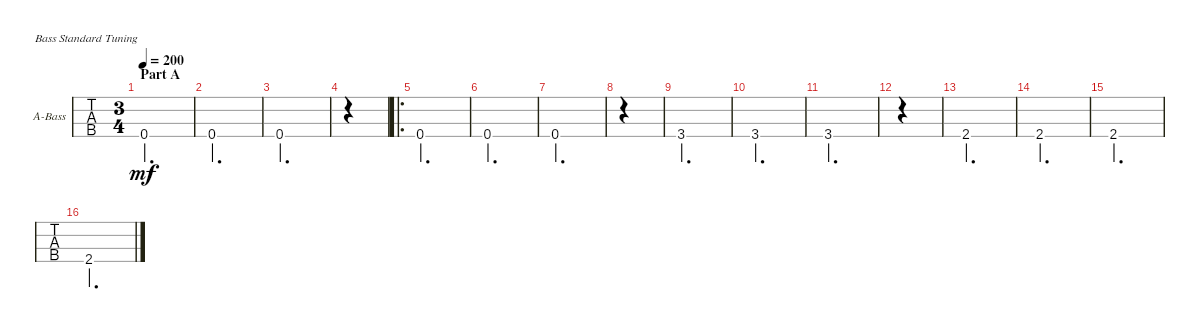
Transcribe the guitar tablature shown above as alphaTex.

\defaultSystemsLayout 4
\bracketExtendMode groupsimilarinstruments
\firstSystemTrackNameOrientation horizontal
\otherSystemsTrackNameOrientation horizontal
\track ("Acoustic Bass" "A-Bass") {mute instrument acousticbass}
\staff {tabs}
\tuning (G2 D2 A1 E1)
\ts (3 4)
\section ("" "Part A")
\tempo 200
\clef f4
\scale
0.487395
\ks c
0.4.2{d dy mf instrument acousticbass} |
\scale
0.256303 0.4.2{d} |
\scale
0.256303 0.4.2{d} |
\scale
0.333333 |
\ro
\scale
0.333333 0.4.2{d} |
\scale
0.333333 0.4.2{d} |
\scale
0.333333 0.4.2{d} |
\scale
0.333333 |
\scale
0.333333 3.4.2{d} |
\scale
0.333333 3.4.2{d} |
\scale
0.333333 3.4.2{d} |
\scale
0.333333 |
\scale
0.333333 2.4.2{d} |
\scale
0.333333 2.4.2{d} |
\scale
0.333333 2.4.2{d} |
2.4.2{d}
